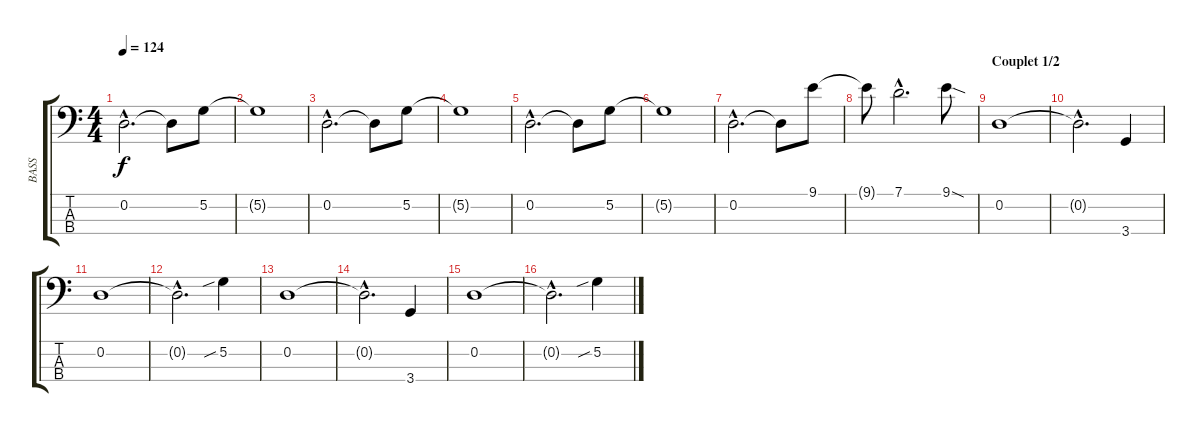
\track ("BASS" "BASS") {instrument acousticbass}
\staff {score tabs}
\tuning (G2 D2 A1 E1) {hide}
\ts (4 4)
\tempo 124
\clef f4
\ks c
0.2{hac}.2{d dy f instrument acousticbass} 0.2{t}.8 5.2.8 |
5.2{t}.1 |
0.2{hac}.2{d} 0.2{t}.8 5.2.8 |
5.2{t}.1 |
0.2{hac}.2{d} 0.2{t}.8 5.2.8 |
5.2{t}.1 |
0.2{hac}.2{d} 0.2{t}.8 9.1.8 |
9.1{t}.8 7.1{hac}.2{d} 9.1{sod}.8 |
\section ("" "Couplet 1/2")
0.2.1 |
0.2{hac t}.2{d} 3.4.4 |
0.2.1 |
0.2{hac t}.2{d} 5.2{sib}.4 |
0.2.1 |
0.2{hac t}.2{d} 3.4.4 |
0.2.1 |
0.2{hac t}.2{d} 5.2{sib}.4
